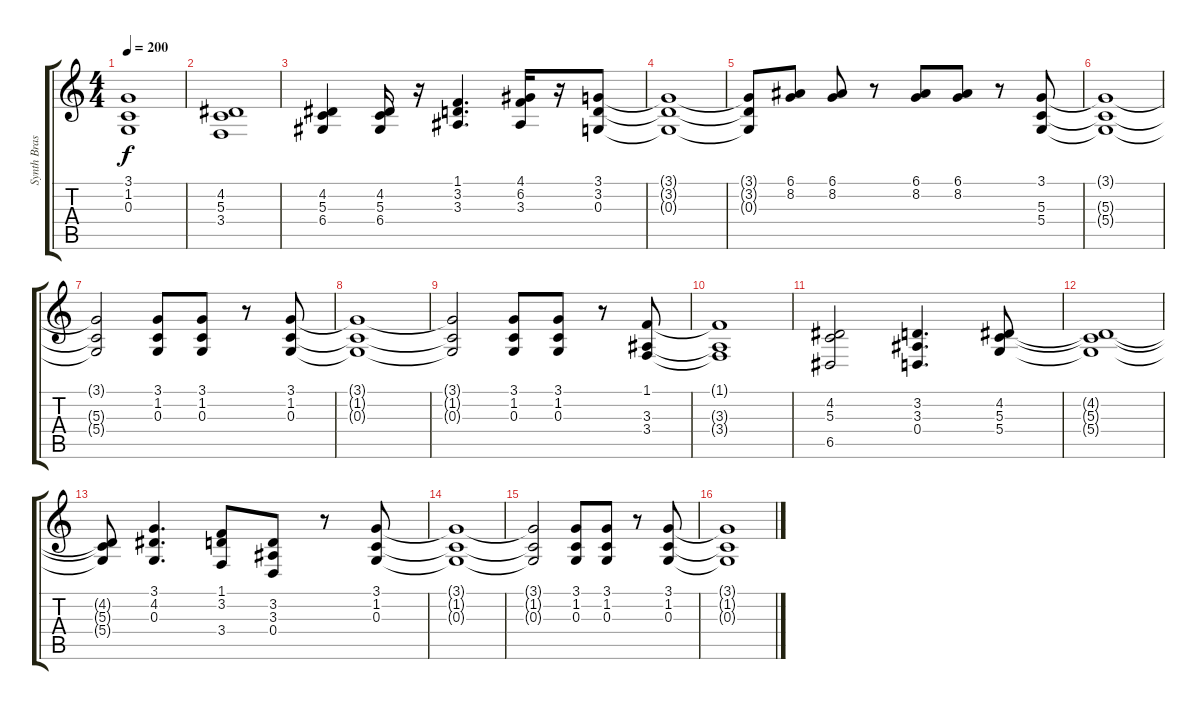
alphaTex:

\track ("Synth Brass" "Synth Bras") {instrument synthbrass1}
\staff {score tabs}
\tuning (E4 B3 G3 D3 A2 E2) {hide}
\ts (4 4)
\tempo 200
\clef g2
\ks c
(3.1{t} 1.2{t} 0.3{t}).1{dy f} |
(4.2 5.3 3.4).1 |
(4.2 5.3 6.4).4 (4.2 5.3 6.4).16 r.16 (1.1 3.2 3.3).4{d} (4.1 6.2 3.3).16 r.16 (3.1 3.2 0.3).8 |
(3.1{t} 3.2{t} 0.3{t}).1 |
(3.1{t} 3.2{t} 0.3{t}).8 (6.1 8.2).8 (6.1 8.2).8 r.8 (6.1 8.2).8 (6.1 8.2).8 r.8 (3.1 5.3 5.4).8 |
(3.1{t} 5.3{t} 5.4{t}).1 |
(3.1{t} 5.3{t} 5.4{t}).2 (3.1 1.2 0.3).8 (3.1 1.2 0.3).8 r.8 (3.1 1.2 0.3).8 |
(3.1{t} 1.2{t} 0.3{t}).1 |
(3.1{t} 1.2{t} 0.3{t}).2 (3.1 1.2 0.3).8 (3.1 1.2 0.3).8 r.8 (1.1 3.3 3.4).8 |
(1.1{t} 3.3{t} 3.4{t}).1 |
(4.2 5.3 6.5).2 (3.2 3.3 0.4).4{d} (4.2 5.3 5.4).8 |
(4.2{t} 5.3{t} 5.4{t}).1 |
(4.2{t} 5.3{t} 5.4{t}).8 (3.1 4.2 0.3).4{d} (1.1 3.2 3.4).8 (3.2 3.3 0.4).8 r.8 (3.1 1.2 0.3).8 |
(3.1{t} 1.2{t} 0.3{t}).1 |
(3.1{t} 1.2{t} 0.3{t}).2 (3.1 1.2 0.3).8 (3.1 1.2 0.3).8 r.8 (3.1 1.2 0.3).8 |
(3.1{t} 1.2{t} 0.3{t}).1
